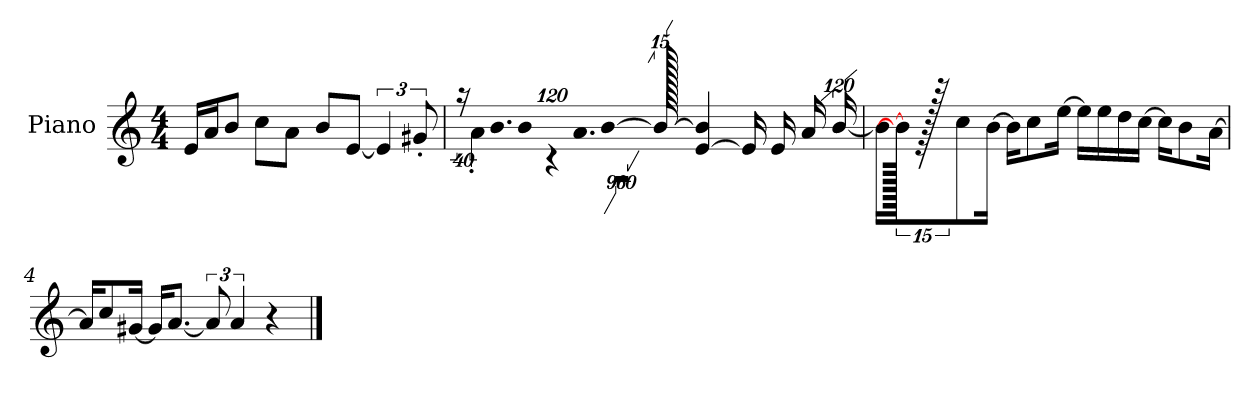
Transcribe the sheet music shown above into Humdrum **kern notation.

**kern
*part1
*staff1
*I"Piano
*I'P-no
*clefG2
*k[]
*M4/4
*MM90
=1
16e/LL
16a/J
8b/J
8cc\L
8a\J
8b/L
[8e/J
6e/]
12g#X'/
=2
!LO:N:vis=32
*^
640%23r	1920ryy
.	4a'\
!LO:N:vis=16.	!
960%103b/KL	.
!LO:N:vis=8	!
960%137b/	.
.	4r
!LO:N:vis=16.	!
960%103a/L	.
[384%41b/J	.
1920b/_	.
[4e/ 4b/]	1920%959r
16e/LL]	.
16e/	.
16a/	.
[1920%119b/JJ	.
*v	*v
=3
16b\KL]
1920b/_
1920r
8cc\
[16b\Jk
16b\KL]
8cc\
[16ee\Jk
16ee\LL]
16ee\
16dd\
[16cc\JJ
16cc\KL]
8b\
[16a\Jk
!!LO:LB:g=z
=4
16a/KL]
8cc/
[16g#X/Jk
16g#/KL]
[8.a/J
12a/]
6a/
4r
==
*-
